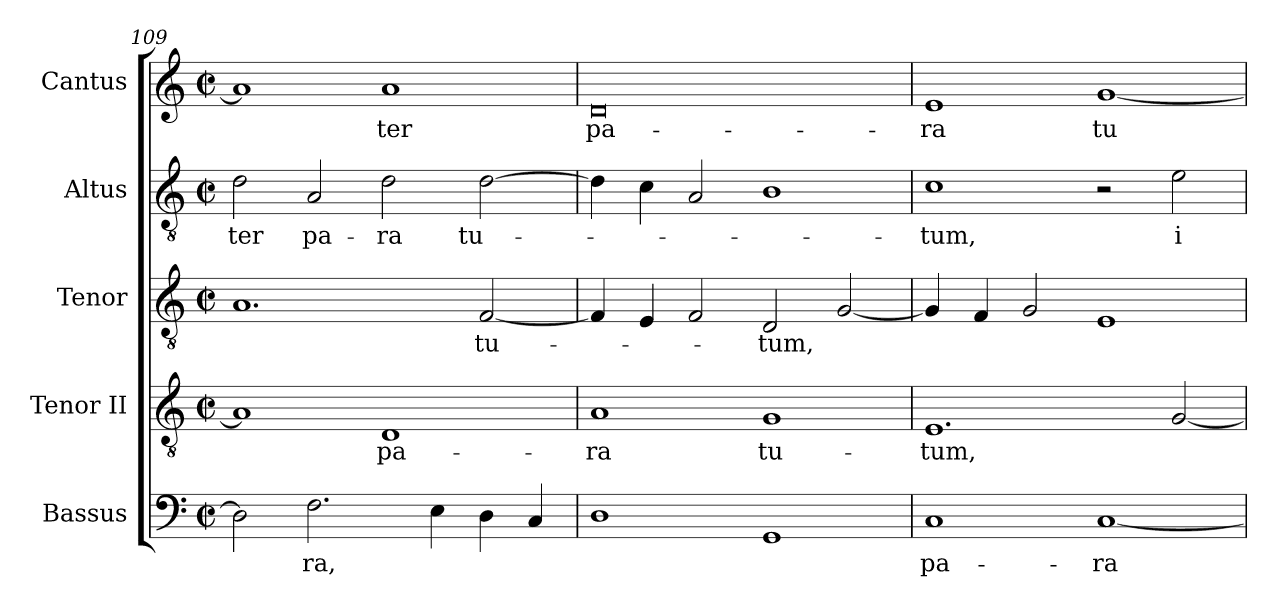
**kern	**text	**kern	**text	**kern	**text	**kern	**text	**kern	**text
*part5	*part5	*part4	*part4	*part3	*part3	*part2	*part2	*part1	*part1
*staff5	*staff5	*staff4	*staff4	*staff3	*staff3	*staff2	*staff2	*staff1	*staff1
*I"Bassus	*	*I"Tenor II	*	*I"Tenor	*	*I"Altus	*	*I"Cantus	*
*I'Bassus	*	*	*	*I'Tenor	*	*I'Altus	*	*I'Cantus	*
*clefF4	*	*clefGv2	*	*clefGv2	*	*clefGv2	*	*clefG2	*
*	*	*	*	*k[]	*	*k[]	*	*	*
*	*	*	*	*C:	*	*C:	*	*	*
*M2/2	*	*M2/2	*	*M2/2	*	*M2/2	*	*M2/2	*
*met(c|)	*	*met(c|)	*	*met(c|)	*	*met(c|)	*	*met(c|)	*
=109	=109	=109	=109	=109	=109	=109	=109	=109	=109
!	!	!	!	!	!	!	!LO:LY:b:cj	!	!
2D\]	.	1A]	.	1.A	.	2d\	-ter	1a]	.
!	!LO:LY:b	!	!	!	!	!	!LO:LY:b:cj	!	!
2.F\	-ra,	.	.	.	.	2A/	pa-	.	.
!	!	!	!LO:LY:b:cj	!	!	!	!LO:LY:b:cj	!	!LO:LY:b:cj
.	.	1D	pa-	.	.	2d\	-ra	1a	-ter
4E\	.	.	.	.	.	.	.	.	.
!	!	!	!	!	!LO:LY:b:cj	!	!LO:LY:b:cj	!	!
4D\	.	.	.	[<2F/	tu-	[>2d\	tu-	.	.
4C/	.	.	.	.	.	.	.	.	.
=110	=110	=110	=110	=110	=110	=110	=110	=110	=110
!	!	!	!LO:LY:b:cj	!	!	!	!	!	!LO:LY:b:cj
1D	.	1A	-ra	4F/]	.	4d\]	.	0d	pa-
.	.	.	.	4E/	.	4c\	.	.	.
.	.	.	.	2F/	.	2A/	.	.	.
!	!	!	!LO:LY:b:cj	!	!LO:LY:b	!	!	!	!
1GG	.	1G	tu-	2D/	-tum,	1B	.	.	.
.	.	.	.	[<2G/	.	.	.	.	.
=111	=111	=111	=111	=111	=111	=111	=111	=111	=111
!	!LO:LY:b:cj	!	!LO:LY:b	!	!	!	!LO:LY:b:cj	!	!LO:LY:b:cj
1C	pa-	1.E	-tum,	4G/]	.	1c	-tum,	1e	-ra
.	.	.	.	4F/	.	.	.	.	.
.	.	.	.	2G/	.	.	.	.	.
!	!LO:LY:b:cj	!	!	!	!	!	!	!	!LO:LY:b:cj
[<1C	-ra	.	.	1E	.	2r	.	[<1g	tu-
!	!	!	!	!	!	!	!LO:LY:b:cj	!	!
.	.	[<2G/	.	.	.	2e\	i-	.	.
=	=	=	=	=	=	=	=	=	=
*-	*-	*-	*-	*-	*-	*-	*-	*-	*-
